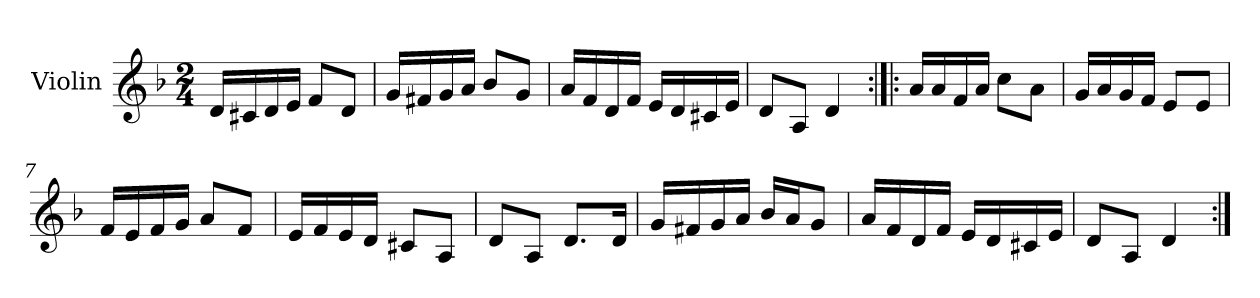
**kern
*part1
*staff1
*I"Violin
*I'Vln.
*clefG2
*k[b-]
*M2/4
=1
16d/LL
16c#X/
16d/
16e/JJ
8f/L
8d/J
=2
16g/LL
16f#X/
16g/
16a/JJ
8b-/L
8g/J
=3
16a/LL
16f/
16d/
16f/JJ
16e/LL
16d/
16c#X/
16e/JJ
=4
8d/L
8A/J
4d/
!!LO:LB:g=z
=5:|!|:
16a/LL
16a/
16f/
16a/JJ
8cc\L
8a\J
=6
16g/LL
16a/
16g/
16f/JJ
8e/L
8e/J
=7
16f/LL
16e/
16f/
16g/JJ
8a/L
8f/J
=8
16e/LL
16f/
16e/
16d/JJ
8c#X/L
8A/J
!!LO:LB:g=z
=9
8d/L
8A/J
8.d/L
16d/Jk
=10
16g/LL
16f#X/
16g/
16a/JJ
16b-/LL
16a/J
8g/J
=11
16a/LL
16f/
16d/
16f/JJ
16e/LL
16d/
16c#X/
16e/JJ
=12
8d/L
8A/J
4d/
=:|!
*-
